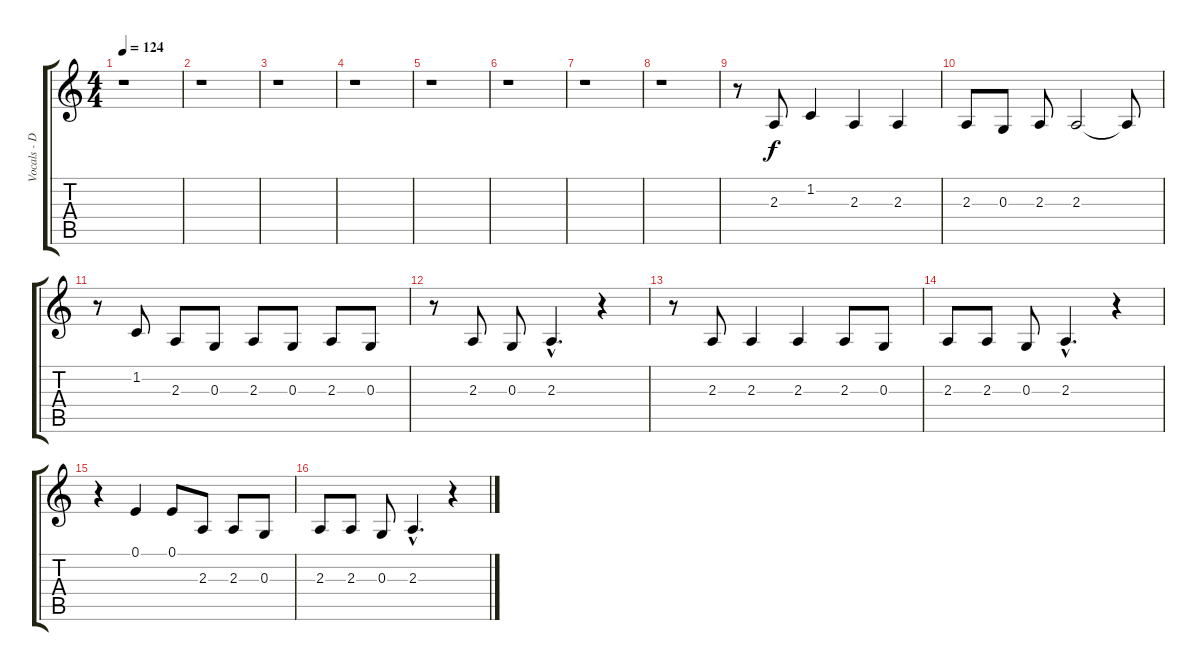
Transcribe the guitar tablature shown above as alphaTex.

\track ("Vocals - David Byrne" "Vocals - D") {instrument oboe}
\staff {score tabs}
\tuning (E4 B3 G3 D3 A2 E2) {hide}
\ts (4 4)
\tempo 124
\clef g2
\ks c
r.1{dy f instrument oboe} |
r.1 |
r.1 |
r.1 |
r.1 |
r.1 |
r.1 |
r.1 |
r.8 2.3.8 1.2.4 2.3.4 2.3.4 |
2.3.8 0.3.8 2.3.8 2.3.2 2.3{t}.8 |
r.8 1.2.8 2.3.8 0.3.8 2.3.8 0.3.8 2.3.8 0.3.8 |
r.8 2.3.8 0.3.8 2.3{hac}.4{d} r.4 |
r.8 2.3.8 2.3.4 2.3.4 2.3.8 0.3.8 |
2.3.8 2.3.8 0.3.8 2.3{hac}.4{d} r.4 |
r.4 0.1.4 0.1.8 2.3.8 2.3.8 0.3.8 |
2.3.8 2.3.8 0.3.8 2.3{hac}.4{d} r.4
